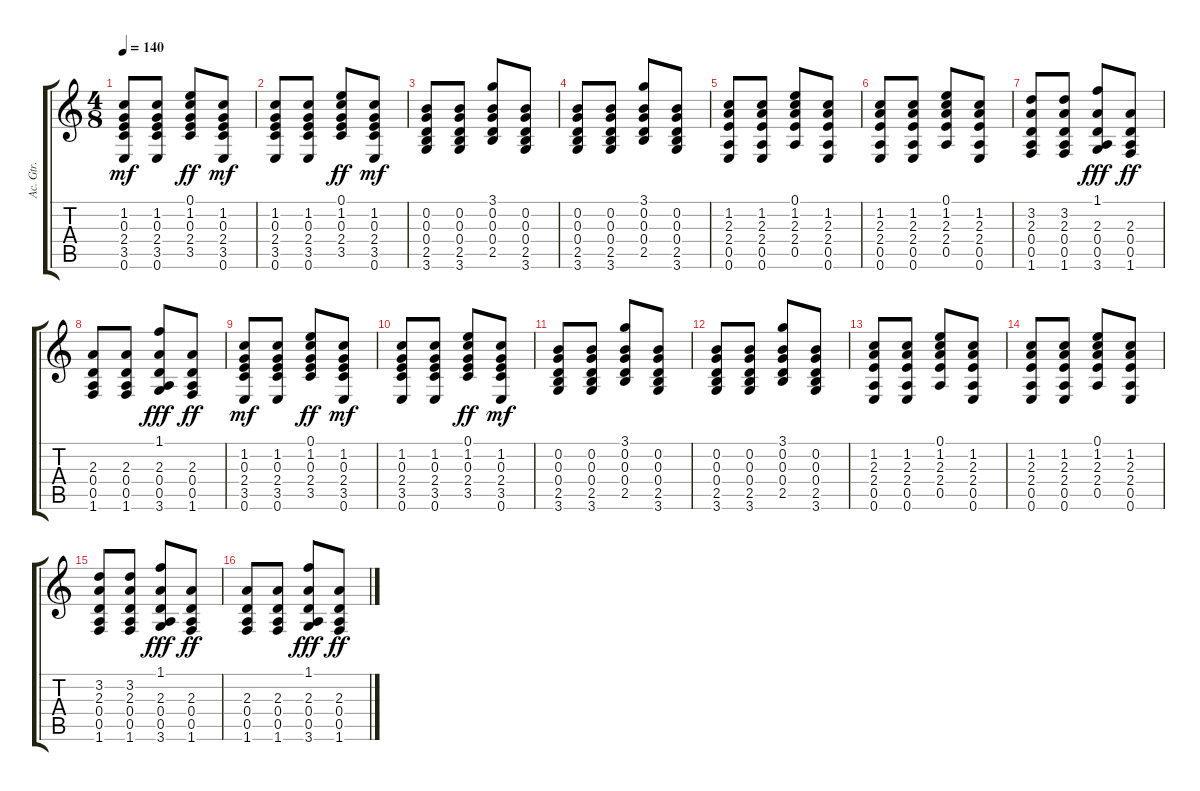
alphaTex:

\track ("Ac. Gtr." "Ac. Gtr.") {instrument acousticguitarsteel}
\staff {score tabs}
\tuning (E4 B3 G3 D3 A2 E2) {hide}
\ts (4 8)
\tempo 140
\clef g2
\ks c
(1.2 0.3 2.4 3.5 0.6).8{dy mf} (1.2 0.3 2.4 3.5 0.6).8 (0.1 1.2 0.3 2.4 3.5).8{dy ff} (1.2 0.3 2.4 3.5 0.6).8{dy mf} |
(1.2 0.3 2.4 3.5 0.6).8 (1.2 0.3 2.4 3.5 0.6).8 (0.1 1.2 0.3 2.4 3.5).8{dy ff} (1.2 0.3 2.4 3.5 0.6).8{dy mf} |
(0.2 0.3 0.4 2.5 3.6).8 (0.2 0.3 0.4 2.5 3.6).8 (3.1 0.2 0.3 0.4 2.5).8 (0.2 0.3 0.4 2.5 3.6).8 |
(0.2 0.3 0.4 2.5 3.6).8 (0.2 0.3 0.4 2.5 3.6).8 (3.1 0.2 0.3 0.4 2.5).8 (0.2 0.3 0.4 2.5 3.6).8 |
(1.2 2.3 2.4 0.5 0.6).8 (1.2 2.3 2.4 0.5 0.6).8 (0.1 1.2 2.3 2.4 0.5).8 (1.2 2.3 2.4 0.5 0.6).8 |
(1.2 2.3 2.4 0.5 0.6).8 (1.2 2.3 2.4 0.5 0.6).8 (0.1 1.2 2.3 2.4 0.5).8 (1.2 2.3 2.4 0.5 0.6).8 |
(3.2 2.3 0.4 0.5 1.6).8 (3.2 2.3 0.4 0.5 1.6).8 (1.1 2.3 0.4 0.5 3.6).8{dy fff} (2.3 0.4 0.5 1.6).8{dy ff} |
(2.3 0.4 0.5 1.6).8 (2.3 0.4 0.5 1.6).8 (1.1 2.3 0.4 0.5 3.6).8{dy fff} (2.3 0.4 0.5 1.6).8{dy ff} |
(1.2 0.3 2.4 3.5 0.6).8{dy mf} (1.2 0.3 2.4 3.5 0.6).8 (0.1 1.2 0.3 2.4 3.5).8{dy ff} (1.2 0.3 2.4 3.5 0.6).8{dy mf} |
(1.2 0.3 2.4 3.5 0.6).8 (1.2 0.3 2.4 3.5 0.6).8 (0.1 1.2 0.3 2.4 3.5).8{dy ff} (1.2 0.3 2.4 3.5 0.6).8{dy mf} |
(0.2 0.3 0.4 2.5 3.6).8 (0.2 0.3 0.4 2.5 3.6).8 (3.1 0.2 0.3 0.4 2.5).8 (0.2 0.3 0.4 2.5 3.6).8 |
(0.2 0.3 0.4 2.5 3.6).8 (0.2 0.3 0.4 2.5 3.6).8 (3.1 0.2 0.3 0.4 2.5).8 (0.2 0.3 0.4 2.5 3.6).8 |
(1.2 2.3 2.4 0.5 0.6).8 (1.2 2.3 2.4 0.5 0.6).8 (0.1 1.2 2.3 2.4 0.5).8 (1.2 2.3 2.4 0.5 0.6).8 |
(1.2 2.3 2.4 0.5 0.6).8 (1.2 2.3 2.4 0.5 0.6).8 (0.1 1.2 2.3 2.4 0.5).8 (1.2 2.3 2.4 0.5 0.6).8 |
(3.2 2.3 0.4 0.5 1.6).8 (3.2 2.3 0.4 0.5 1.6).8 (1.1 2.3 0.4 0.5 3.6).8{dy fff} (2.3 0.4 0.5 1.6).8{dy ff} |
(2.3 0.4 0.5 1.6).8 (2.3 0.4 0.5 1.6).8 (1.1 2.3 0.4 0.5 3.6).8{dy fff} (2.3 0.4 0.5 1.6).8{dy ff}
